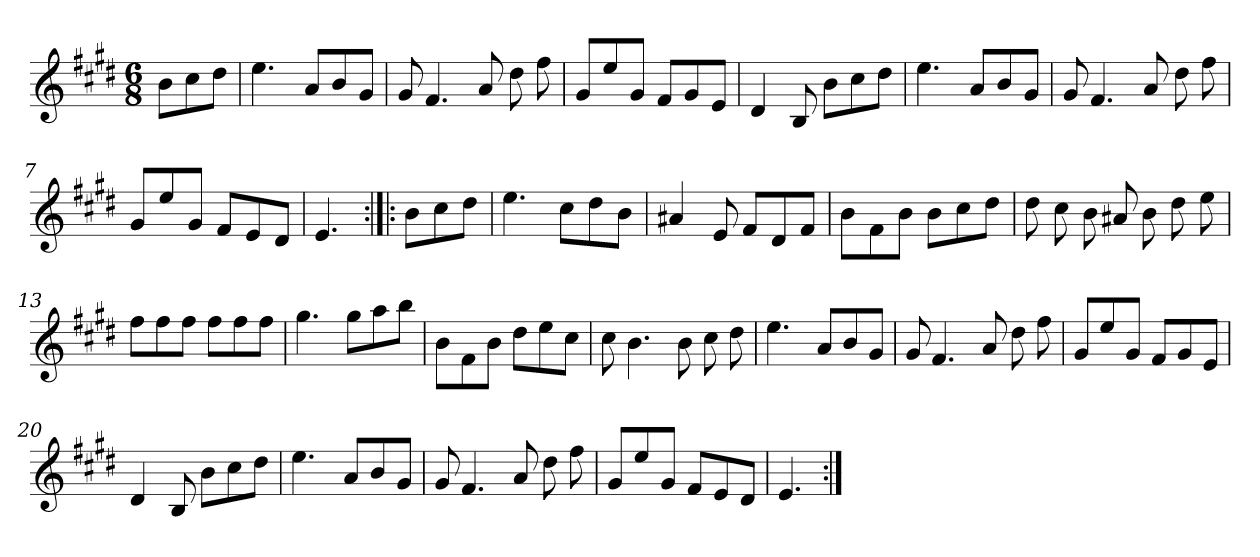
**kern
*part1
*staff1
*clefG2
*k[f#c#g#d#]
*E:
*M6/8
*MM120
=
8b\L
8cc#\
8dd#\J
=1
4.ee
8a/L
8b/
8g#/J
=2
8g#
4.f#
8a
8dd#
8ff#
=3
8g#/L
8ee/
8g#/J
8f#/L
8g#/
8e/J
=4
4d#
8B
8b\L
8cc#\
8dd#\J
=5
4.ee
8a/L
8b/
8g#/J
=6
8g#
4.f#
8a
8dd#
8ff#
=7
8g#/L
8ee/
8g#/J
8f#/L
8e/
8d#/J
=8
4.e
=:|!|:
8b\L
8cc#\
8dd#\J
=9
4.ee
8cc#\L
8dd#\
8b\J
=10
4a#X
8e
8f#/L
8d#/
8f#/J
=11
8b\L
8f#\
8b\J
8b\L
8cc#\
8dd#\J
=12
8dd#
8cc#
8b
8a#X
8b
8dd#
8ee
=13
8ff#\L
8ff#\
8ff#\J
8ff#\L
8ff#\
8ff#\J
=14
4.gg#
8gg#\L
8aa\
8bb\J
=15
8b\L
8f#\
8b\J
8dd#\L
8ee\
8cc#\J
=16
8cc#
4.b
8b
8cc#
8dd#
=17
4.ee
8a/L
8b/
8g#/J
=18
8g#
4.f#
8a
8dd#
8ff#
=19
8g#/L
8ee/
8g#/J
8f#/L
8g#/
8e/J
=20
4d#
8B
8b\L
8cc#\
8dd#\J
=21
4.ee
8a/L
8b/
8g#/J
=22
8g#
4.f#
8a
8dd#
8ff#
=23
8g#/L
8ee/
8g#/J
8f#/L
8e/
8d#/J
=24
4.e
=:|!
*-
